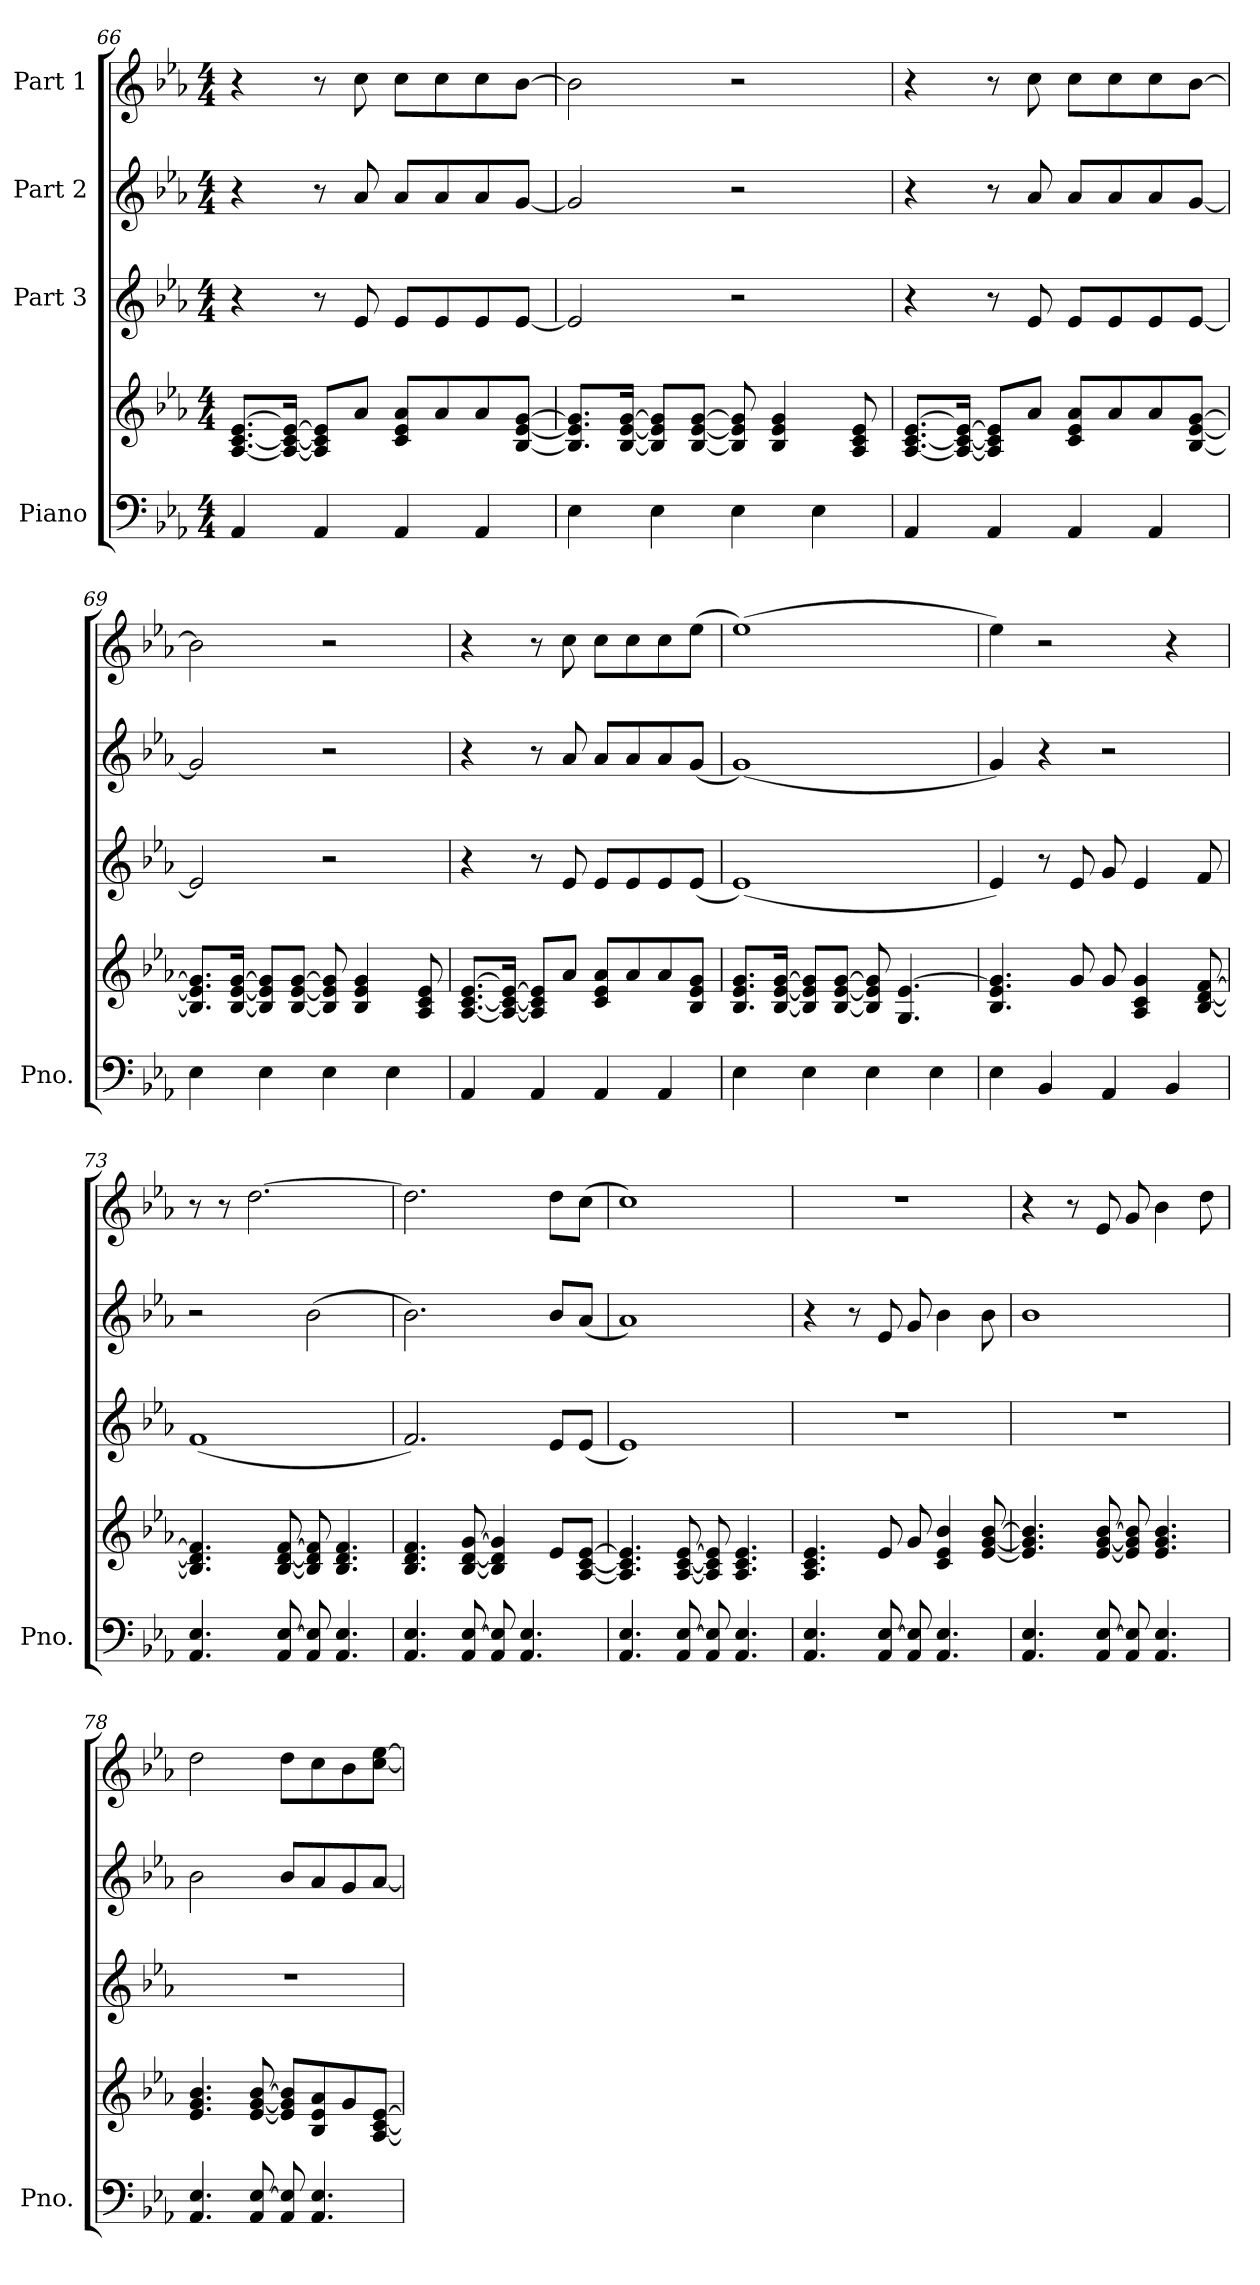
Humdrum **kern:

**kern	**kern	**kern	**kern	**kern
*part4	*part4	*part3	*part2	*part1
*staff5	*staff4	*staff3	*staff2	*staff1
*I"Piano	*	*I"Part 3	*I"Part 2	*I"Part 1
*I'Pno.	*	*	*	*
!!LO:LB:g=z
*clefF4	*clefG2	*clefG2	*clefG2	*clefG2
*k[b-e-a-]	*k[b-e-a-]	*k[b-e-a-]	*k[b-e-a-]	*k[b-e-a-]
*M4/4	*M4/4	*M4/4	*M4/4	*M4/4
=66	=66	=66	=66	=66
4AA-/	[8.A-/ [8.c/ [8.e-/L	4r	4r	4r
.	16A-/_ 16c/_ 16e-/_Jk	.	.	.
4AA-/	8A-/] 8c/] 8e-/]L	8r	8r	8r
.	8a-/J	8e-/	8a-/	8cc\
4AA-/	8c/ 8e-/ 8a-/L	8e-/L	8a-/L	8cc\L
.	8a-/	8e-/	8a-/	8cc\
4AA-/	8a-/	8e-/	8a-/	8cc\
.	[8B-/ [8e-/ [8g/J	[8e-/J	[8g/J	[8b-\J
=67	=67	=67	=67	=67
4E-\	8.B-/] 8.e-/] 8.g/]L	2e-/]	2g/]	2b-\]
.	[16B-/ [16e-/ [16g/Jk	.	.	.
4E-\	8B-/] 8e-/] 8g/]L	.	.	.
.	[8B-/ [8e-/ [8g/J	.	.	.
4E-\	8B-/] 8e-/] 8g/]	2r	2r	2r
.	4B-/ 4e-/ 4g/	.	.	.
4E-\	.	.	.	.
.	8A-/ 8c/ 8e-/	.	.	.
=68	=68	=68	=68	=68
4AA-/	[8.A-/ [8.c/ [8.e-/L	4r	4r	4r
.	16A-/_ 16c/_ 16e-/_Jk	.	.	.
4AA-/	8A-/] 8c/] 8e-/]L	8r	8r	8r
.	8a-/J	8e-/	8a-/	8cc\
4AA-/	8c/ 8e-/ 8a-/L	8e-/L	8a-/L	8cc\L
.	8a-/	8e-/	8a-/	8cc\
4AA-/	8a-/	8e-/	8a-/	8cc\
.	[8B-/ [8e-/ [8g/J	[8e-/J	[8g/J	[8b-\J
!!LO:PB:g=z
=69	=69	=69	=69	=69
4E-\	8.B-/] 8.e-/] 8.g/]L	2e-/]	2g/]	2b-\]
.	[16B-/ [16e-/ [16g/Jk	.	.	.
4E-\	8B-/] 8e-/] 8g/]L	.	.	.
.	[8B-/ [8e-/ [8g/J	.	.	.
4E-\	8B-/] 8e-/] 8g/]	2r	2r	2r
.	4B-/ 4e-/ 4g/	.	.	.
4E-\	.	.	.	.
.	8A-/ 8c/ 8e-/	.	.	.
=70	=70	=70	=70	=70
4AA-/	[8.A-/ [8.c/ [8.e-/L	4r	4r	4r
.	16A-/_ 16c/_ 16e-/_Jk	.	.	.
4AA-/	8A-/] 8c/] 8e-/]L	8r	8r	8r
.	8a-/J	8e-/	8a-/	8cc\
4AA-/	8c/ 8e-/ 8a-/L	8e-/L	8a-/L	8cc\L
.	8a-/	8e-/	8a-/	8cc\
4AA-/	8a-/	8e-/	8a-/	8cc\
.	8B-/ 8e-/ 8g/J	(<8e-/J	(<8g/J	(>8ee-\J
=71	=71	=71	=71	=71
4E-\	8.B-/ 8.e-/ 8.g/L	(<1e-)	(<1g)	(>1ee-)
.	[16B-/ [16e-/ [16g/Jk	.	.	.
4E-\	8B-/] 8e-/] 8g/]L	.	.	.
.	[8B-/ [8e-/ [8g/J	.	.	.
4E-\	8B-/] 8e-/] 8g/]	.	.	.
.	4.G/ [4.e-/	.	.	.
4E-\	.	.	.	.
=72	=72	=72	=72	=72
4E-\	4.B-/ 4.e-/] 4.g/	4e-/)	4g/)	4ee-\)
4BB-/	.	8r	4r	2r
.	8g/	8e-/	.	.
4AA-/	8g/	8g/	2r	.
.	4A-/ 4c/ 4g/	4e-/	.	.
4BB-/	.	.	.	4r
.	[8B-/ [8d/ [8f/	8f/	.	.
!!LO:LB:g=z
=73	=73	=73	=73	=73
4.AA-/ 4.E-/	4.B-/] 4.d/] 4.f/]	(<1f	2r	8r
.	.	.	.	8r
.	.	.	.	[2.dd\
8AA-/ [8E-/	[8B-/ [8d/ [8f/	.	.	.
8AA-/ 8E-/]	8B-/] 8d/] 8f/]	.	(>2b-\	.
4.AA-/ 4.E-/	4.B-/ 4.d/ 4.f/	.	.	.
=74	=74	=74	=74	=74
4.AA-/ 4.E-/	4.B-/ 4.d/ 4.f/	2.f/)	2.b-\)	2.dd\]
8AA-/ [8E-/	[8B-/ [8d/ [8g/	.	.	.
8AA-/ 8E-/]	4B-/] 4d/] 4g/]	.	.	.
4.AA-/ 4.E-/	.	.	.	.
.	8e-/L	8e-/L	8b-/L	8dd\L
.	[8A-/ [8c/ [8e-/J	(<8e-/J	(<8a-/J	(>8cc\J
=75	=75	=75	=75	=75
4.AA-/ 4.E-/	4.A-/] 4.c/] 4.e-/]	1e-)	1a-)	1cc)
8AA-/ [8E-/	[8A-/ [8c/ [8e-/	.	.	.
8AA-/ 8E-/]	8A-/] 8c/] 8e-/]	.	.	.
4.AA-/ 4.E-/	4.A-/ 4.c/ 4.e-/	.	.	.
=76	=76	=76	=76	=76
4.AA-/ 4.E-/	4.A-/ 4.c/ 4.e-/	1r	4r	1r
.	.	.	8r	.
8AA-/ [8E-/	8e-/	.	8e-/	.
8AA-/ 8E-/]	8g/	.	8g/	.
4.AA-/ 4.E-/	4c/ 4e-/ 4b-/	.	4b-\	.
.	[8e-/ [8g/ [8b-/	.	8b-\	.
=77	=77	=77	=77	=77
4.AA-/ 4.E-/	4.e-/] 4.g/] 4.b-/]	1r	1b-	4r
.	.	.	.	8r
8AA-/ [8E-/	[8e-/ [8g/ [8b-/	.	.	8e-/
8AA-/ 8E-/]	8e-/] 8g/] 8b-/]	.	.	8g/
4.AA-/ 4.E-/	4.e-/ 4.g/ 4.b-/	.	.	4b-\
.	.	.	.	8dd\
!!LO:PB:g=z
=78	=78	=78	=78	=78
4.AA-/ 4.E-/	4.e-/ 4.g/ 4.b-/	1r	2b-\	2dd\
8AA-/ [8E-/	[8e-/ [8g/ [8b-/	.	.	.
8AA-/ 8E-/]	8e-/] 8g/] 8b-/]L	.	8b-/L	8dd\L
4.AA-/ 4.E-/	8B-/ 8e-/ 8a-/	.	8a-/	8cc\
.	8g/	.	8g/	8b-\
.	[8A-/ [8c/ [8e-/J	.	[8a-/J	[8cc\ [8ee-\J
=	=	=	=	=
*-	*-	*-	*-	*-
